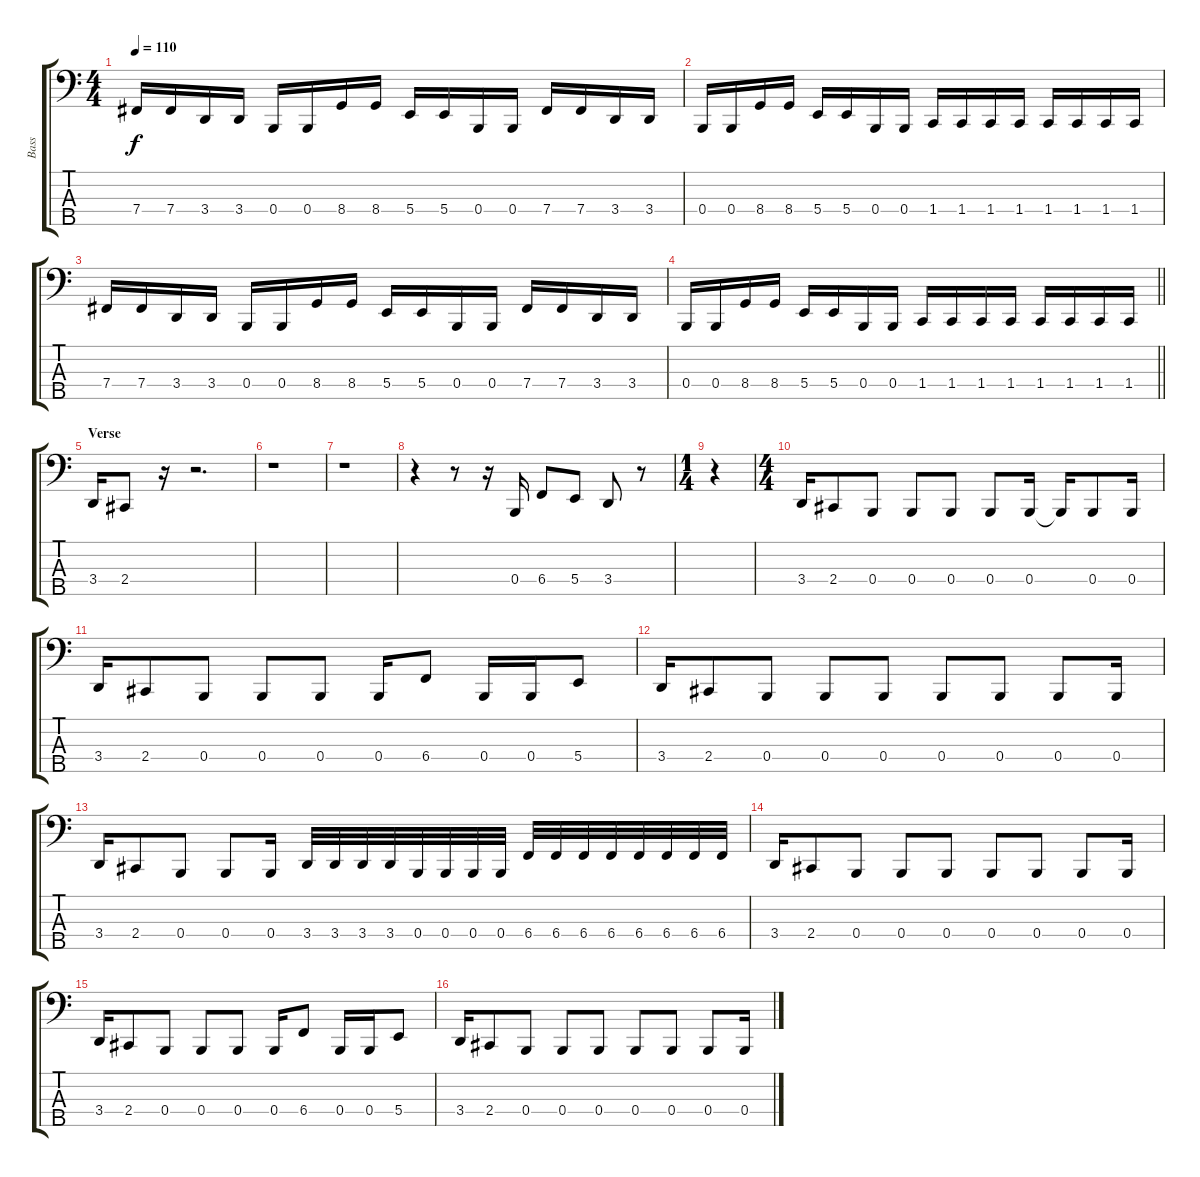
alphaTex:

\track ("Bass" "Bass") {instrument electricbasspick}
\staff {score tabs}
\tuning (D2 A1 E1 B0 Gb0) {hide}
\ts (4 4)
\tempo 110
\clef f4
\ks c
7.4.16{dy f} 7.4.16 3.4.16 3.4.16 0.4.16 0.4.16 8.4.16 8.4.16 5.4.16 5.4.16 0.4.16 0.4.16 7.4.16 7.4.16 3.4.16 3.4.16 |
0.4.16 0.4.16 8.4.16 8.4.16 5.4.16 5.4.16 0.4.16 0.4.16 1.4.16 1.4.16 1.4.16 1.4.16 1.4.16 1.4.16 1.4.16 1.4.16 |
7.4.16 7.4.16 3.4.16 3.4.16 0.4.16 0.4.16 8.4.16 8.4.16 5.4.16 5.4.16 0.4.16 0.4.16 7.4.16 7.4.16 3.4.16 3.4.16 |
\barLineRight lightlight
0.4.16 0.4.16 8.4.16 8.4.16 5.4.16 5.4.16 0.4.16 0.4.16 1.4.16 1.4.16 1.4.16 1.4.16 1.4.16 1.4.16 1.4.16 1.4.16 |
\section ("" "Verse")
3.4.16 2.4.8 r.16 r.2{d} |
r.1 |
r.1 |
r.4 r.8 r.16 0.4.16 6.4.8 5.4.8 3.4.8 r.8 |
\ts (1 4)
r.4 |
\ts (4 4)
3.4.16 2.4.8 0.4.8 0.4.8 0.4.8 0.4.8 0.4.16 0.4{t}.16 0.4.8 0.4.16 |
3.4.16 2.4.8 0.4.8 0.4.8 0.4.8 0.4.16 6.4.8 0.4.16 0.4.16 5.4.8 |
3.4.16 2.4.8 0.4.8 0.4.8 0.4.8 0.4.8 0.4.8 0.4.8 0.4.16 |
3.4.16 2.4.8 0.4.8 0.4.8 0.4.16 3.4.32 3.4.32 3.4.32 3.4.32 0.4.32 0.4.32 0.4.32 0.4.32 6.4.32 6.4.32 6.4.32 6.4.32 6.4.32 6.4.32 6.4.32 6.4.32 |
3.4.16 2.4.8 0.4.8 0.4.8 0.4.8 0.4.8 0.4.8 0.4.8 0.4.16 |
3.4.16 2.4.8 0.4.8 0.4.8 0.4.8 0.4.16 6.4.8 0.4.16 0.4.16 5.4.8 |
3.4.16 2.4.8 0.4.8 0.4.8 0.4.8 0.4.8 0.4.8 0.4.8 0.4.16
